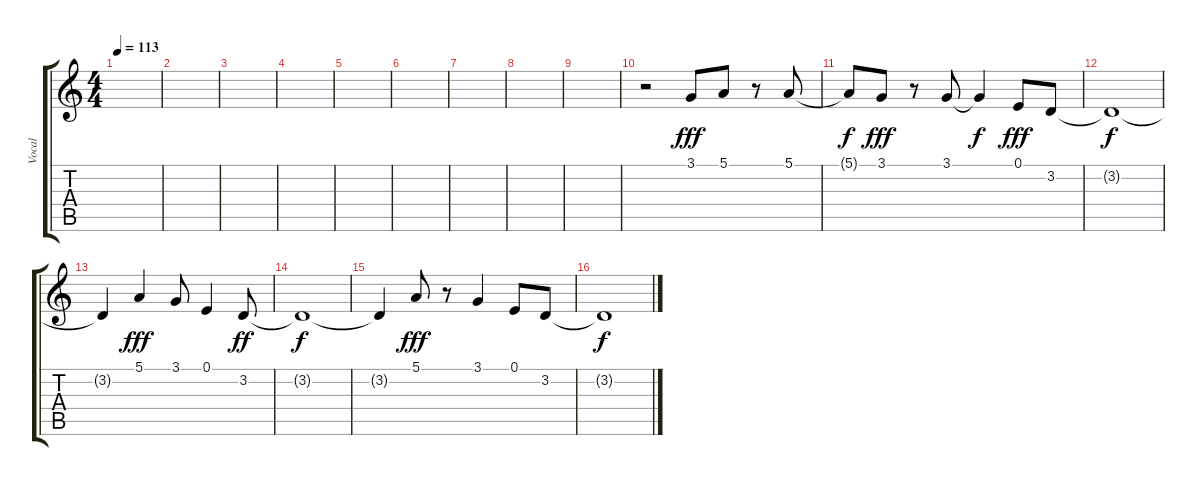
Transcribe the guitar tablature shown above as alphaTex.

\track ("Vocal" "Vocal") {instrument harmonica}
\staff {score tabs}
\tuning (E4 B3 G3 D3 A2 E2) {hide}
\ts (4 4)
\tempo 113
\clef g2
\ks c
|
|
|
|
|
|
|
|
|
r.2 3.1.8{dy fff} 5.1.8 r.8 5.1.8 |
5.1{t}.8{dy f} 3.1.8{dy fff} r.8 3.1.8 3.1{t}.4{dy f} 0.1.8{dy fff} 3.2.8 |
3.2{t}.1{dy f} |
3.2{t}.4 5.1.4{dy fff} 3.1.8 0.1.4 3.2.8{dy ff} |
3.2{t}.1{dy f} |
3.2{t}.4 5.1.8{dy fff} r.8 3.1.4 0.1.8 3.2.8 |
3.2{t}.1{dy f}
